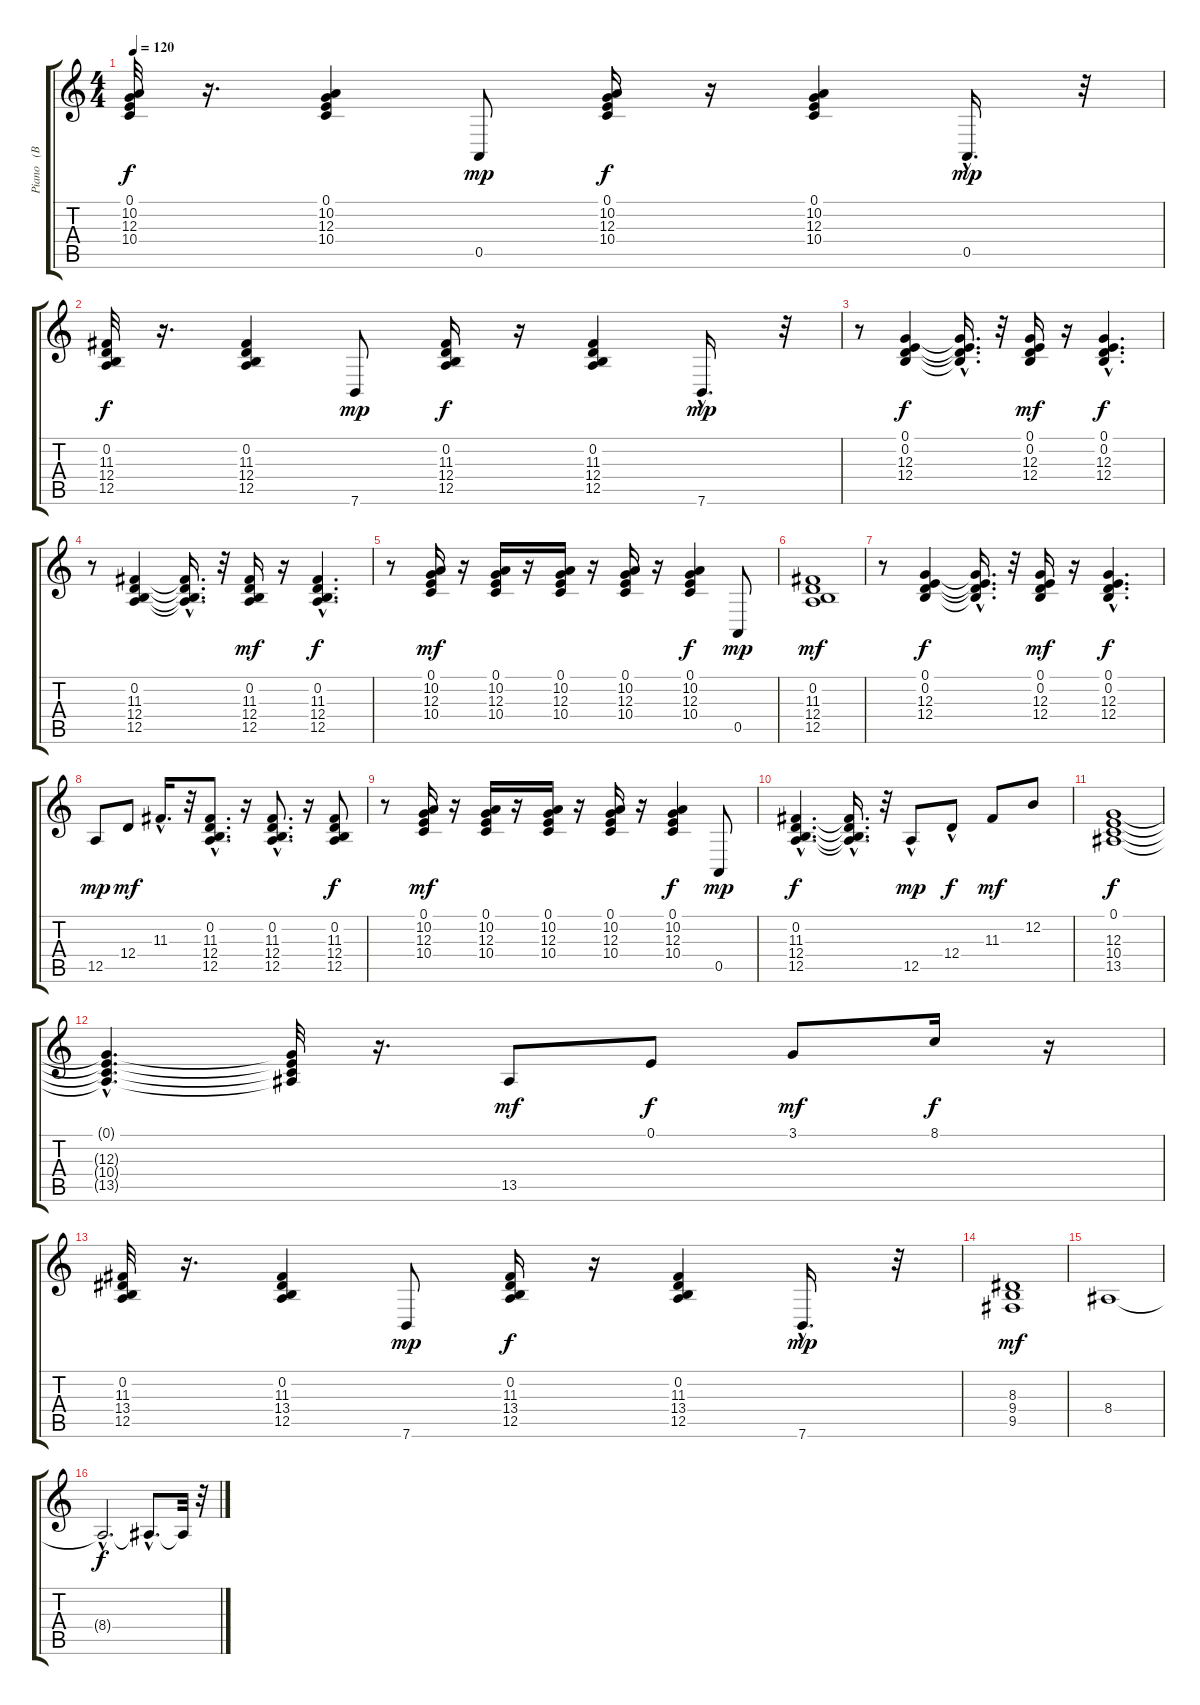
\track ("Piano   (BB)" "Piano   (B") {instrument electricpiano1}
\staff {score tabs}
\tuning (E4 B3 G3 D3 A2 E2) {hide}
\ts (4 4)
\tempo 120
\clef g2
\ks c
(0.1 10.2 12.3 10.4).32{dy f} r.16{d} (0.1 10.2 12.3 10.4).4 0.5.8{dy mp} (0.1 10.2 12.3 10.4).16{dy f} r.16 (0.1 10.2 12.3 10.4).4 0.5{hac}.16{d dy mp} r.32 |
(0.2 11.3 12.4 12.5).32{dy f} r.16{d} (0.2 11.3 12.4 12.5).4 7.6.8{dy mp} (0.2 11.3 12.4 12.5).16{dy f} r.16 (0.2 11.3 12.4 12.5).4 7.6{hac}.16{d dy mp} r.32 |
r.8 (0.1 0.2 12.3 12.4).4{dy f} (0.1{hac t} 0.2{hac t} 12.3{hac t} 12.4{hac t}).16{d} r.32 (0.1 0.2 12.3 12.4).16{dy mf} r.16 (0.1{hac} 0.2{hac} 12.3{hac} 12.4{hac}).4{d dy f} |
r.8 (0.2 11.3 12.4 12.5).4 (0.2{hac t} 11.3{hac t} 12.4{hac t} 12.5{hac t}).16{d} r.32 (0.2 11.3 12.4 12.5).16{dy mf} r.16 (0.2{hac} 11.3{hac} 12.4{hac} 12.5{hac}).4{d dy f} |
r.8 (0.1 10.2 12.3 10.4).16{dy mf} r.16 (0.1 10.2 12.3 10.4).16 r.16 (0.1 10.2 12.3 10.4).16 r.16 (0.1 10.2 12.3 10.4).16 r.16 (0.1 10.2 12.3 10.4).4{dy f} 0.5.8{dy mp} |
(0.2 11.3 12.4 12.5).1{dy mf} |
r.8 (0.1 0.2 12.3 12.4).4{dy f} (0.1{hac t} 0.2{hac t} 12.3{hac t} 12.4{hac t}).16{d} r.32 (0.1 0.2 12.3 12.4).16{dy mf} r.16 (0.1{hac} 0.2{hac} 12.3{hac} 12.4{hac}).4{d dy f} |
12.5.8{dy mp} 12.4.8{dy mf} 11.3{hac}.16{d} r.32 (0.2{hac} 11.3{hac} 12.4{hac} 12.5{hac}).8{d} r.16 (0.2{hac} 11.3{hac} 12.4{hac} 12.5{hac}).8{d} r.16 (0.2 11.3 12.4 12.5).8{dy f} |
r.8 (0.1 10.2 12.3 10.4).16{dy mf} r.16 (0.1 10.2 12.3 10.4).16 r.16 (0.1 10.2 12.3 10.4).16 r.16 (0.1 10.2 12.3 10.4).16 r.16 (0.1 10.2 12.3 10.4).4{dy f} 0.5.8{dy mp} |
(0.2{hac} 11.3{hac} 12.4{hac} 12.5{hac}).4{d dy f} (0.2{hac t} 11.3{hac t} 12.4{hac t} 12.5{hac t}).16{d} r.32 12.5{hac}.8{dy mp} 12.4{hac}.8{dy f} 11.3.8{dy mf} 12.2.8 |
(0.1 12.3 10.4 13.5).1{dy f} |
(0.1{hac t} 12.3{hac t} 10.4{hac t} 13.5{hac t}).4{d} (0.1{t} 12.3{t} 10.4{t} 13.5{t}).32 r.16{d} 13.5.8{dy mf} 0.1.8{dy f} 3.1.8{dy mf} 8.1.16{dy f} r.16 |
(0.2 11.3 13.4 12.5).32 r.16{d} (0.2 11.3 13.4 12.5).4 7.6.8{dy mp} (0.2 11.3 13.4 12.5).16{dy f} r.16 (0.2 11.3 13.4 12.5).4 7.6{hac}.16{d dy mp} r.32 |
(8.3 9.4 9.5).1{dy mf} |
8.4.1 |
8.4{hac t}.2{d dy f} 8.4{hac t}.8{d} 8.4{t}.32 r.32
